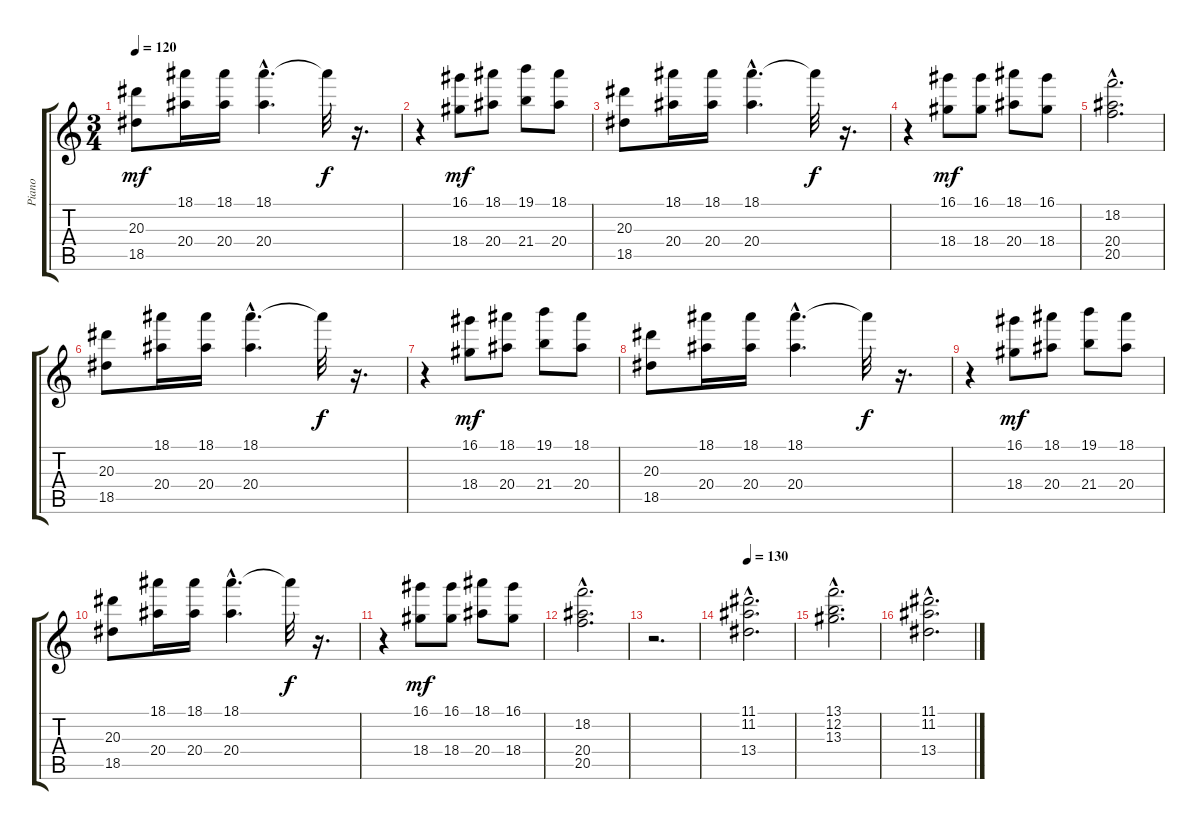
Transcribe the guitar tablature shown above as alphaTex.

\track ("Piano" "Piano") {instrument acousticguitarnylon}
\staff {score tabs}
\tuning (E4 B3 G3 D3 A2 E2) {hide}
\ts (3 4)
\tempo 120
\clef g2
\ks c
(20.3 18.5).8{dy mf} (18.1 20.4).16 (18.1 20.4).16 (18.1{hac} 20.4).4{d} 18.1{t}.32{dy f} r.16{d} |
r.4 (16.1 18.4).8{dy mf} (18.1 20.4).8 (19.1 21.4).8 (18.1 20.4).8 |
(20.3 18.5).8 (18.1 20.4).16 (18.1 20.4).16 (18.1{hac} 20.4).4{d} 18.1{t}.32{dy f} r.16{d} |
r.4 (16.1 18.4).8{dy mf} (16.1 18.4).8 (18.1 20.4).8 (16.1 18.4).8 |
(18.2{hac} 20.4{hac} 20.5{hac}).2{d} |
(20.3 18.5).8 (18.1 20.4).16 (18.1 20.4).16 (18.1{hac} 20.4).4{d} 18.1{t}.32{dy f} r.16{d} |
r.4 (16.1 18.4).8{dy mf} (18.1 20.4).8 (19.1 21.4).8 (18.1 20.4).8 |
(20.3 18.5).8 (18.1 20.4).16 (18.1 20.4).16 (18.1{hac} 20.4).4{d} 18.1{t}.32{dy f} r.16{d} |
r.4 (16.1 18.4).8{dy mf} (18.1 20.4).8 (19.1 21.4).8 (18.1 20.4).8 |
(20.3 18.5).8 (18.1 20.4).16 (18.1 20.4).16 (18.1{hac} 20.4).4{d} 18.1{t}.32{dy f} r.16{d} |
r.4 (16.1 18.4).8{dy mf} (16.1 18.4).8 (18.1 20.4).8 (16.1 18.4).8 |
(18.2{hac} 20.4{hac} 20.5{hac}).2{d} |
r.2{d} |
\tempo 130
(11.1{hac} 11.2{hac} 13.4{hac}).2{d} |
(13.1{hac} 12.2{hac} 13.3{hac}).2{d} |
(11.1{hac} 11.2{hac} 13.4{hac}).2{d}
